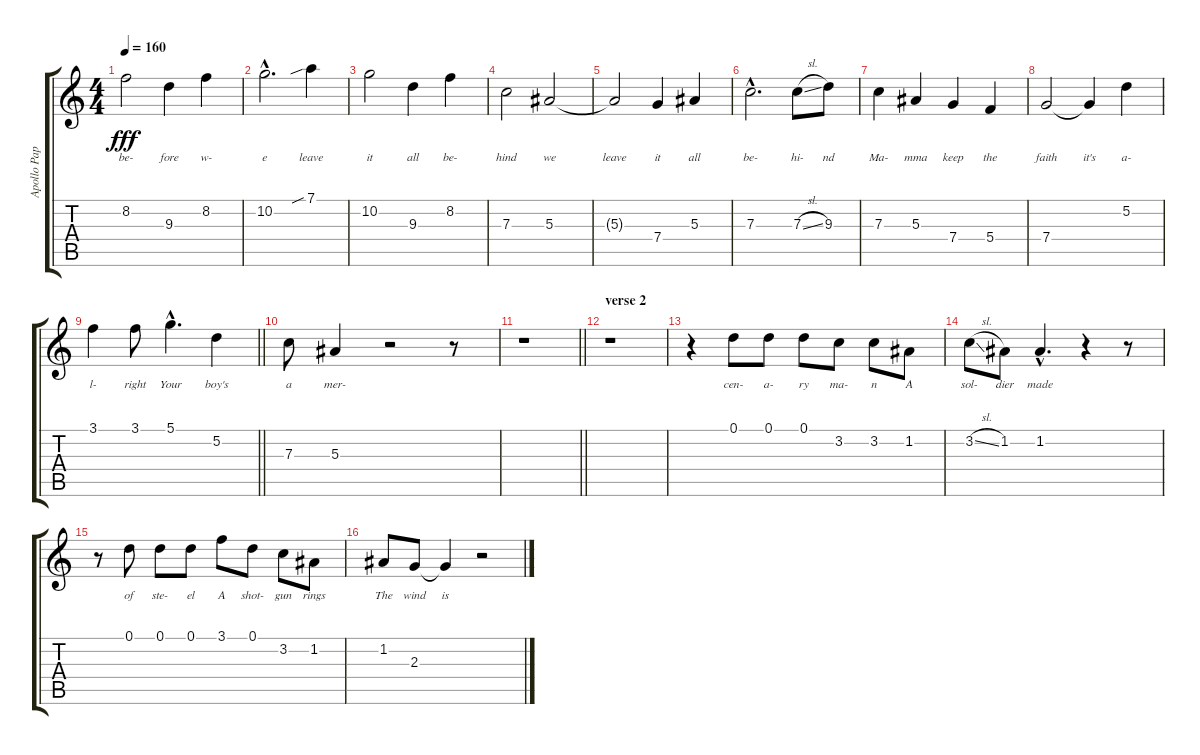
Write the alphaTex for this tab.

\track ("Apollo Papathanasio" "Apollo Pap") {instrument overdrivenguitar}
\staff {score tabs}
\tuning (D4 A3 F3 C3 G2 D2) {hide}
\ts (4 4)
\tempo 160
\clef g2
\ks aminor
8.2{t}.2{lyrics (0 "be-") lyrics (1 "") lyrics (2 "") lyrics (3 "") lyrics (4 "") dy fff} 9.3.4{lyrics (0 "fore") lyrics (1 "") lyrics (2 "") lyrics (3 "") lyrics (4 "")} 8.2.4{lyrics (0 "w-") lyrics (1 "") lyrics (2 "") lyrics (3 "") lyrics (4 "")} |
10.2{hac}.2{d lyrics (0 "e") lyrics (1 "") lyrics (2 "") lyrics (3 "") lyrics (4 "")} 7.1{sib}.4{lyrics (0 "leave") lyrics (1 "") lyrics (2 "") lyrics (3 "") lyrics (4 "")} |
10.2.2{lyrics (0 "it") lyrics (1 "") lyrics (2 "") lyrics (3 "") lyrics (4 "")} 9.3.4{lyrics (0 "all") lyrics (1 "") lyrics (2 "") lyrics (3 "") lyrics (4 "")} 8.2.4{lyrics (0 "be-") lyrics (1 "") lyrics (2 "") lyrics (3 "") lyrics (4 "")} |
7.3.2{lyrics (0 "hind") lyrics (1 "") lyrics (2 "") lyrics (3 "") lyrics (4 "")} 5.3.2{lyrics (0 "we") lyrics (1 "") lyrics (2 "") lyrics (3 "") lyrics (4 "")} |
5.3{t}.2{lyrics (0 "leave") lyrics (1 "") lyrics (2 "") lyrics (3 "") lyrics (4 "")} 7.4.4{lyrics (0 "it") lyrics (1 "") lyrics (2 "") lyrics (3 "") lyrics (4 "")} 5.3.4{lyrics (0 "all") lyrics (1 "") lyrics (2 "") lyrics (3 "") lyrics (4 "")} |
7.3{hac}.2{d lyrics (0 "be-") lyrics (1 "") lyrics (2 "") lyrics (3 "") lyrics (4 "")} 7.3{sl}.8{lyrics (0 "hi-") lyrics (1 "") lyrics (2 "") lyrics (3 "") lyrics (4 "")} 9.3.8{lyrics (0 "nd") lyrics (1 "") lyrics (2 "") lyrics (3 "") lyrics (4 "")} |
7.3.4{lyrics (0 "Ma-") lyrics (1 "") lyrics (2 "") lyrics (3 "") lyrics (4 "")} 5.3.4{lyrics (0 "mma") lyrics (1 "") lyrics (2 "") lyrics (3 "") lyrics (4 "")} 7.4.4{lyrics (0 "keep") lyrics (1 "") lyrics (2 "") lyrics (3 "") lyrics (4 "")} 5.4.4{lyrics (0 "the") lyrics (1 "") lyrics (2 "") lyrics (3 "") lyrics (4 "")} |
7.4.2{lyrics (0 "faith") lyrics (1 "") lyrics (2 "") lyrics (3 "") lyrics (4 "")} 7.4{t}.4{lyrics (0 "it's") lyrics (1 "") lyrics (2 "") lyrics (3 "") lyrics (4 "")} 5.2.4{lyrics (0 "a-") lyrics (1 "") lyrics (2 "") lyrics (3 "") lyrics (4 "")} |
\barLineRight lightlight
3.1.4{lyrics (0 "l-") lyrics (1 "") lyrics (2 "") lyrics (3 "") lyrics (4 "")} 3.1.8{lyrics (0 "right") lyrics (1 "") lyrics (2 "") lyrics (3 "") lyrics (4 "")} 5.1{hac}.4{d lyrics (0 "Your") lyrics (1 "") lyrics (2 "") lyrics (3 "") lyrics (4 "")} 5.2.4{lyrics (0 "boy's") lyrics (1 "") lyrics (2 "") lyrics (3 "") lyrics (4 "")} |
7.3.8{lyrics (0 "a") lyrics (1 "") lyrics (2 "") lyrics (3 "") lyrics (4 "")} 5.3.4{lyrics (0 "mer-") lyrics (1 "") lyrics (2 "") lyrics (3 "") lyrics (4 "")} r.2 r.8 |
\barLineRight lightlight
r.1 |
\section ("" "verse 2")
r.1 |
r.4 0.1.8{lyrics (0 "cen-") lyrics (1 "") lyrics (2 "") lyrics (3 "") lyrics (4 "")} 0.1.8{lyrics (0 "a-") lyrics (1 "") lyrics (2 "") lyrics (3 "") lyrics (4 "")} 0.1.8{lyrics (0 "ry") lyrics (1 "") lyrics (2 "") lyrics (3 "") lyrics (4 "")} 3.2.8{lyrics (0 "ma-") lyrics (1 "") lyrics (2 "") lyrics (3 "") lyrics (4 "")} 3.2.8{lyrics (0 "n") lyrics (1 "") lyrics (2 "") lyrics (3 "") lyrics (4 "")} 1.2.8{lyrics (0 "A") lyrics (1 "") lyrics (2 "") lyrics (3 "") lyrics (4 "")} |
3.2{sl}.8{lyrics (0 "sol-") lyrics (1 "") lyrics (2 "") lyrics (3 "") lyrics (4 "")} 1.2.8{lyrics (0 "dier") lyrics (1 "") lyrics (2 "") lyrics (3 "") lyrics (4 "")} 1.2{hac}.4{d lyrics (0 "made") lyrics (1 "") lyrics (2 "") lyrics (3 "") lyrics (4 "")} r.4 r.8 |
r.8 0.1.8{lyrics (0 "of") lyrics (1 "") lyrics (2 "") lyrics (3 "") lyrics (4 "")} 0.1.8{lyrics (0 "ste-") lyrics (1 "") lyrics (2 "") lyrics (3 "") lyrics (4 "")} 0.1.8{lyrics (0 "el") lyrics (1 "") lyrics (2 "") lyrics (3 "") lyrics (4 "")} 3.1.8{lyrics (0 "A") lyrics (1 "") lyrics (2 "") lyrics (3 "") lyrics (4 "")} 0.1.8{lyrics (0 "shot-") lyrics (1 "") lyrics (2 "") lyrics (3 "") lyrics (4 "")} 3.2.8{lyrics (0 "gun") lyrics (1 "") lyrics (2 "") lyrics (3 "") lyrics (4 "")} 1.2.8{lyrics (0 "rings") lyrics (1 "") lyrics (2 "") lyrics (3 "") lyrics (4 "")} |
1.2.8{lyrics (0 "The") lyrics (1 "") lyrics (2 "") lyrics (3 "") lyrics (4 "")} 2.3.8{lyrics (0 "wind") lyrics (1 "") lyrics (2 "") lyrics (3 "") lyrics (4 "")} 2.3{t}.4{lyrics (0 "is") lyrics (1 "") lyrics (2 "") lyrics (3 "") lyrics (4 "")} r.2
